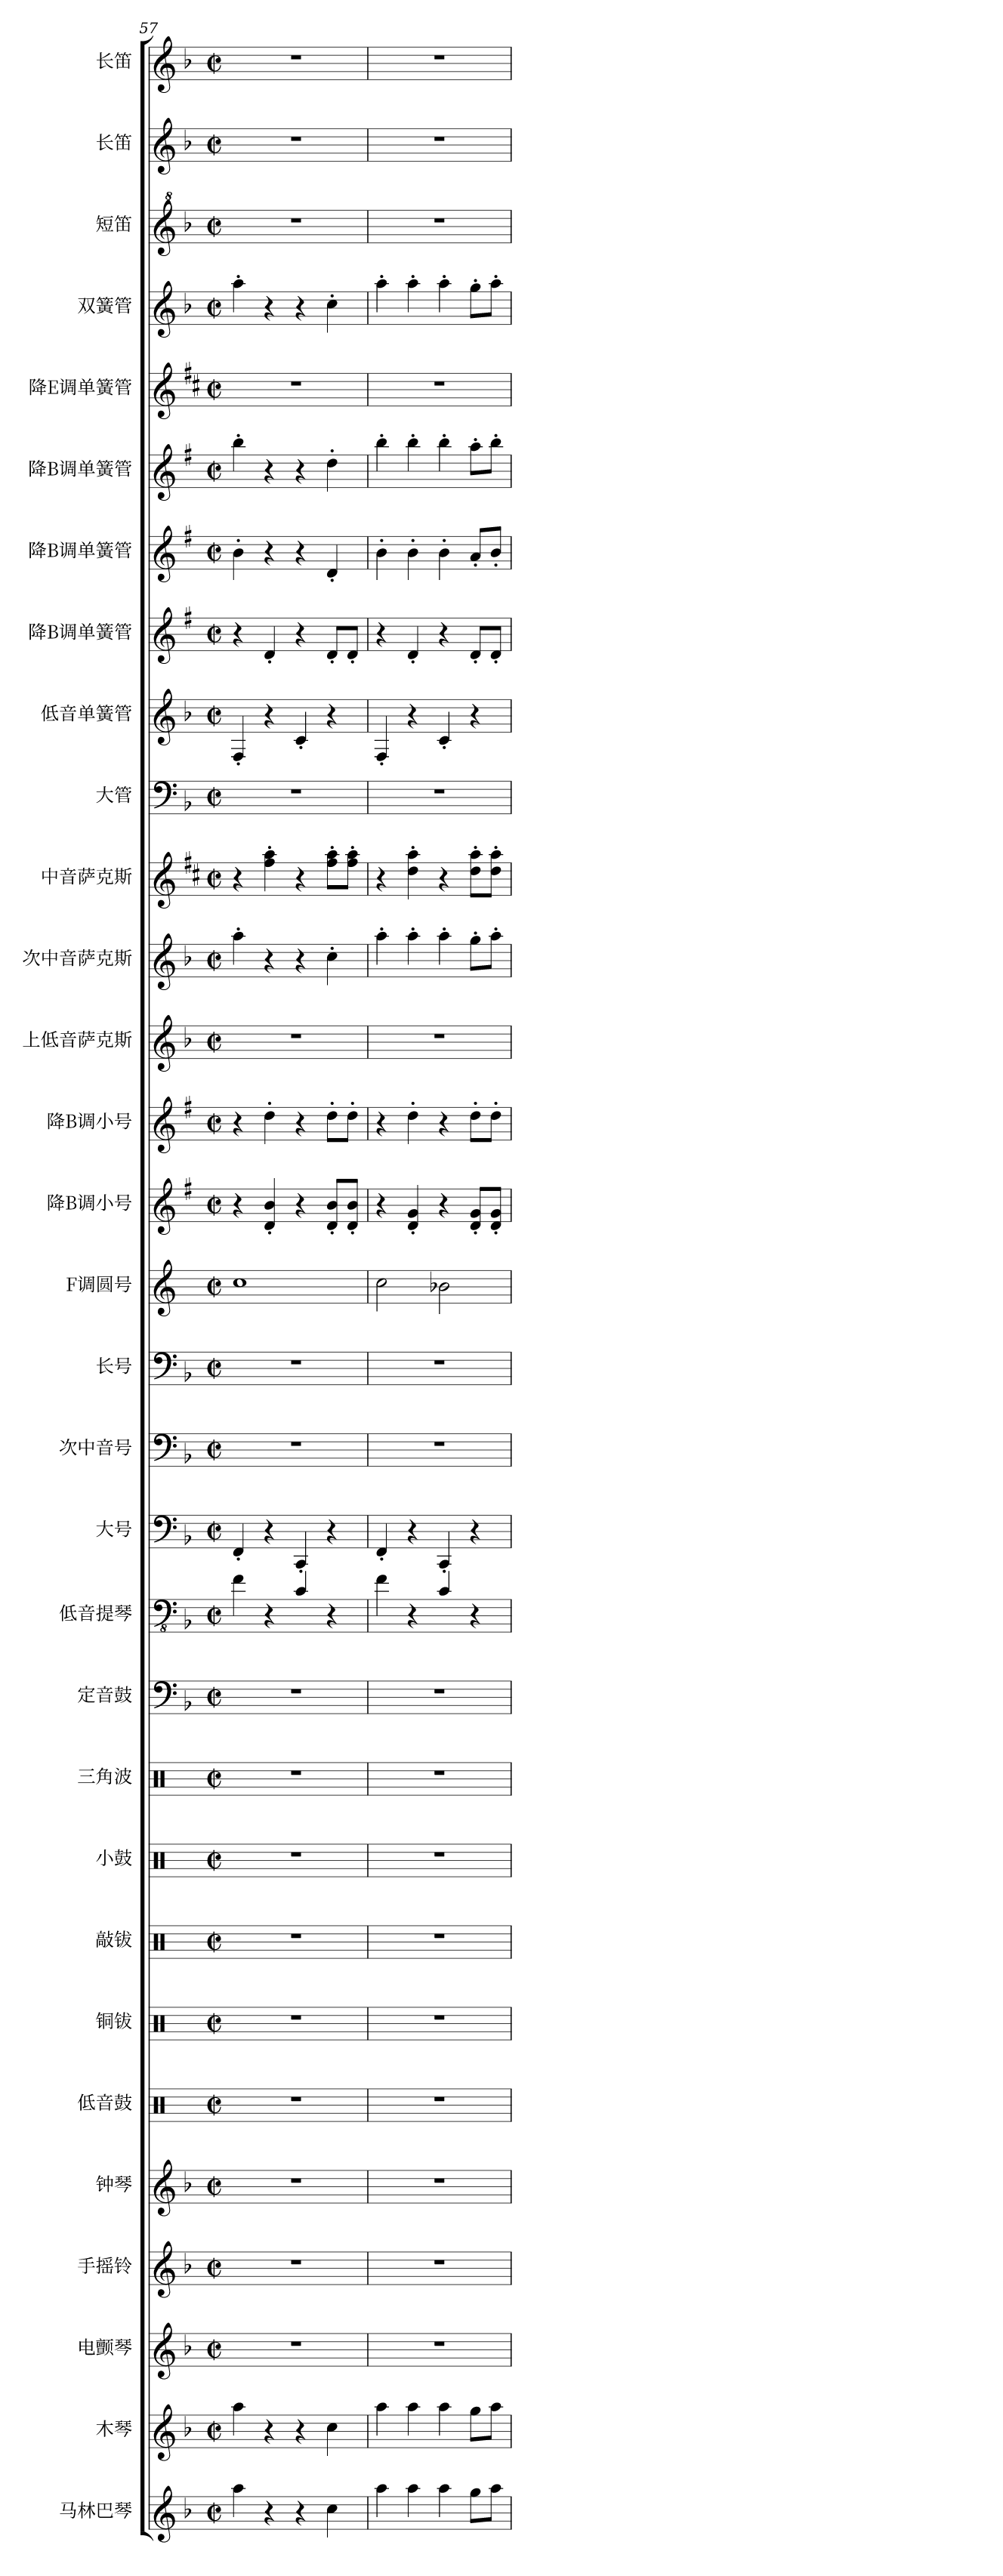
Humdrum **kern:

**kern	**kern	**kern	**kern	**kern	**kern	**kern	**kern	**kern	**kern	**kern	**kern	**kern	**kern	**kern	**kern	**kern	**kern	**kern	**kern	**kern	**kern	**kern	**kern	**kern	**kern	**kern	**kern	**kern	**kern	**kern
*part31	*part30	*part29	*part28	*part27	*part26	*part25	*part24	*part23	*part22	*part21	*part20	*part19	*part18	*part17	*part16	*part15	*part14	*part13	*part12	*part11	*part10	*part9	*part8	*part7	*part6	*part5	*part4	*part3	*part2	*part1
*staff31	*staff30	*staff29	*staff28	*staff27	*staff26	*staff25	*staff24	*staff23	*staff22	*staff21	*staff20	*staff19	*staff18	*staff17	*staff16	*staff15	*staff14	*staff13	*staff12	*staff11	*staff10	*staff9	*staff8	*staff7	*staff6	*staff5	*staff4	*staff3	*staff2	*staff1
*I"马林巴琴	*I"木琴	*I"电颤琴	*I"手摇铃	*I"钟琴	*I"低音鼓	*I"铜钹	*I"敲钹	*I"小鼓	*I"三角波	*I"定音鼓	*I"低音提琴	*I"大号	*I"次中音号	*I"长号	*I"F调圆号	*I"降B调小号	*I"降B调小号	*I"上低音萨克斯	*I"次中音萨克斯	*I"中音萨克斯	*I"大管	*I"低音单簧管	*I"降B调单簧管	*I"降B调单簧管	*I"降B调单簧管	*I"降E调单簧管	*I"双簧管	*I"短笛	*I"长笛	*I"长笛
*clefG2	*clefG2	*clefG2	*clefG2	*clefG2	*clefX	*clefX	*clefX	*clefX	*clefX	*clefF4	*clefFv4	*clefF4	*clefF4	*clefF4	*clefG2	*clefG2	*clefG2	*clefG2	*clefG2	*clefG2	*clefF4	*clefG2	*clefG2	*clefG2	*clefG2	*clefG2	*clefG2	*clefG^2	*clefG2	*clefG2
*	*ITrd-7c-12	*	*	*ITrd-14c-24	*	*	*	*	*	*	*ITrd7c12	*	*	*	*ITrd4c7	*ITrd1c2	*ITrd1c2	*ITrd12c21	*ITrd8c14	*ITrd5c9	*	*ITrd8c14	*ITrd1c2	*ITrd1c2	*ITrd1c2	*ITrd-2c-3	*	*ITrd-7c-12	*	*
*k[b-]	*k[b-]	*k[b-]	*k[b-]	*k[b-]	*k[]	*k[]	*k[]	*k[]	*k[]	*k[b-]	*k[b-]	*k[b-]	*k[b-]	*k[b-]	*k[b-]	*k[b-]	*k[b-]	*k[b-]	*k[b-]	*k[b-]	*k[b-]	*k[b-]	*k[b-]	*k[b-]	*k[b-]	*k[b-]	*k[b-]	*k[b-]	*k[b-]	*k[b-]
*M2/2	*M2/2	*M2/2	*M2/2	*M2/2	*M2/2	*M2/2	*M2/2	*M2/2	*M2/2	*M2/2	*M2/2	*M2/2	*M2/2	*M2/2	*M2/2	*M2/2	*M2/2	*M2/2	*M2/2	*M2/2	*M2/2	*M2/2	*M2/2	*M2/2	*M2/2	*M2/2	*M2/2	*M2/2	*M2/2	*M2/2
*met(c|)	*met(c|)	*met(c|)	*met(c|)	*met(c|)	*met(c|)	*met(c|)	*met(c|)	*met(c|)	*met(c|)	*met(c|)	*met(c|)	*met(c|)	*met(c|)	*met(c|)	*met(c|)	*met(c|)	*met(c|)	*met(c|)	*met(c|)	*met(c|)	*met(c|)	*met(c|)	*met(c|)	*met(c|)	*met(c|)	*met(c|)	*met(c|)	*met(c|)	*met(c|)	*met(c|)
=57	=57	=57	=57	=57	=57	=57	=57	=57	=57	=57	=57	=57	=57	=57	=57	=57	=57	=57	=57	=57	=57	=57	=57	=57	=57	=57	=57	=57	=57	=57
4aa\	4aaa\	1r	1r	1r	1r	1r	1r	1r	1r	1r	4FF\	4FF'/	1r	1r	1f	4r	4r	1r	4a'\	4r	1r	4FF'/	4r	4a'\	4aa'\	1r	4aa'\	1r	1r	1r
4r	4r	.	.	.	.	.	.	.	.	.	4r	4r	.	.	.	4c/' 4a/'	4cc'\	.	4r	4a\' 4cc\'	.	4r	4c'/	4r	4r	.	4r	.	.	.
4r	4r	.	.	.	.	.	.	.	.	.	4CC/	4CC'/	.	.	.	4r	4r	.	4r	4r	.	4C'/	4r	4r	4r	.	4r	.	.	.
4cc\	4ccc\	.	.	.	.	.	.	.	.	.	4r	4r	.	.	.	8c/' 8a/'L	8cc'\L	.	4c'\	8a\' 8cc\'L	.	4r	8c'/L	4c'/	4cc'\	.	4cc'\	.	.	.
.	.	.	.	.	.	.	.	.	.	.	.	.	.	.	.	8c/' 8a/'J	8cc'\J	.	.	8a\' 8cc\'J	.	.	8c'/J	.	.	.	.	.	.	.
=58	=58	=58	=58	=58	=58	=58	=58	=58	=58	=58	=58	=58	=58	=58	=58	=58	=58	=58	=58	=58	=58	=58	=58	=58	=58	=58	=58	=58	=58	=58
4aa\	4aaa\	1r	1r	1r	1r	1r	1r	1r	1r	1r	4FF\	4FF'/	1r	1r	2f\	4r	4r	1r	4a'\	4r	1r	4FF'/	4r	4a'\	4aa'\	1r	4aa'\	1r	1r	1r
4aa\	4aaa\	.	.	.	.	.	.	.	.	.	4r	4r	.	.	.	4c/' 4f/'	4cc'\	.	4a'\	4f\' 4cc\'	.	4r	4c'/	4a'\	4aa'\	.	4aa'\	.	.	.
4aa\	4aaa\	.	.	.	.	.	.	.	.	.	4CC/	4CC'/	.	.	2e-X\	4r	4r	.	4a'\	4r	.	4C'/	4r	4a'\	4aa'\	.	4aa'\	.	.	.
8gg\L	8ggg\L	.	.	.	.	.	.	.	.	.	4r	4r	.	.	.	8c/' 8f/'L	8cc'\L	.	8g'\L	8f\' 8cc\'L	.	4r	8c'/L	8g'/L	8gg'\L	.	8gg'\L	.	.	.
8aa\J	8aaa\J	.	.	.	.	.	.	.	.	.	.	.	.	.	.	8c/' 8f/'J	8cc'\J	.	8a'\J	8f\' 8cc\'J	.	.	8c'/J	8a'/J	8aa'\J	.	8aa'\J	.	.	.
=	=	=	=	=	=	=	=	=	=	=	=	=	=	=	=	=	=	=	=	=	=	=	=	=	=	=	=	=	=	=
*-	*-	*-	*-	*-	*-	*-	*-	*-	*-	*-	*-	*-	*-	*-	*-	*-	*-	*-	*-	*-	*-	*-	*-	*-	*-	*-	*-	*-	*-	*-
